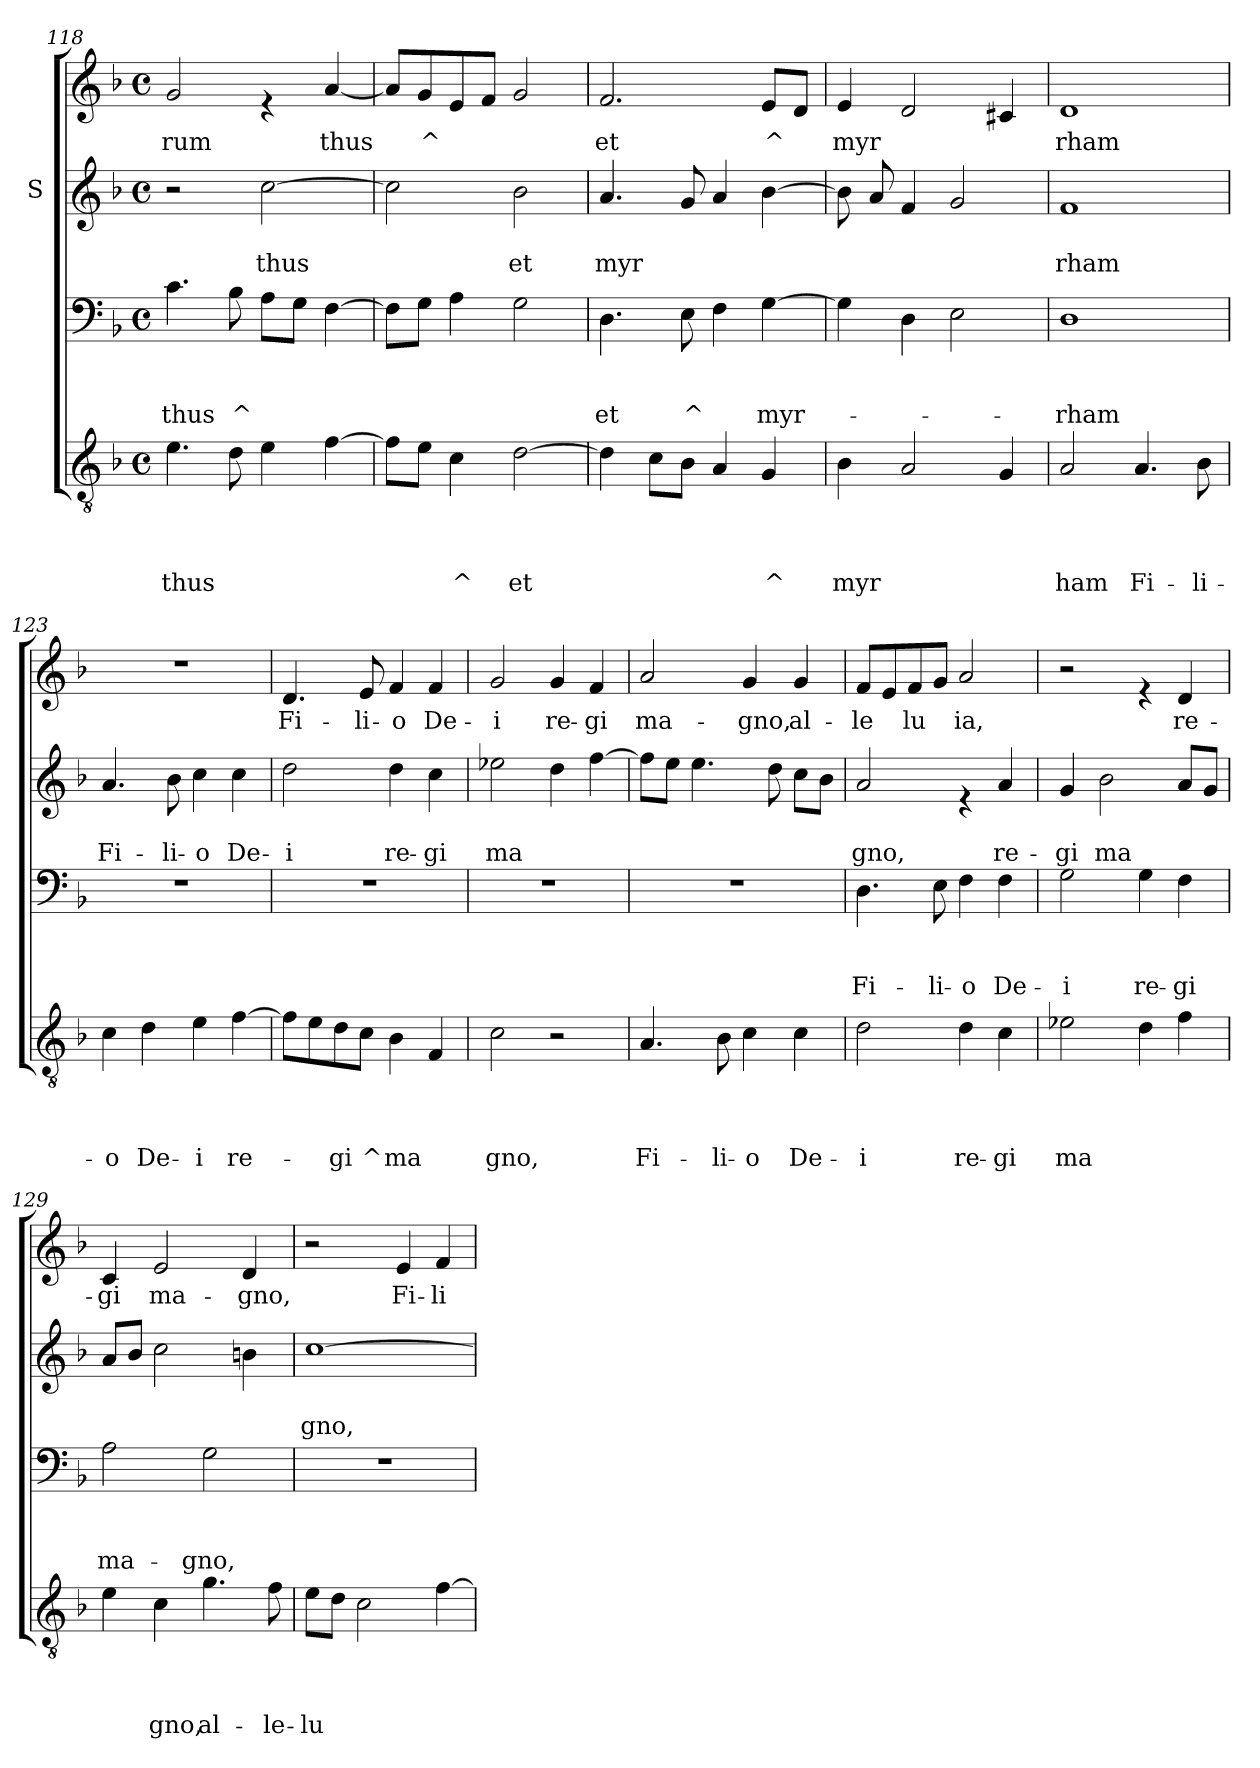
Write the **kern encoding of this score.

**kern	**text	**text	**text	**text	**kern	**text	**text	**text	**kern	**text	**text	**kern	**text
*part4	*part4	*part4	*part4	*part4	*part3	*part3	*part3	*part3	*part2	*part2	*part2	*part1	*part1
*staff4	*staff4	*staff4	*staff4	*staff4	*staff3	*staff3	*staff3	*staff3	*staff2	*staff2	*staff2	*staff1	*staff1
*	*	*	*	*	*	*	*	*	*I"S	*	*	*	*
*clefGv2	*	*	*	*	*clefF4	*	*	*	*clefG2	*	*	*clefG2	*
*k[b-]	*	*	*	*	*k[b-]	*	*	*	*k[b-]	*	*	*k[b-]	*
*F:	*	*	*	*	*F:	*	*	*	*F:	*	*	*F:	*
*M4/4	*	*	*	*	*M4/4	*	*	*	*M4/4	*	*	*M4/4	*
*met(c)	*	*	*	*	*met(c)	*	*	*	*met(c)	*	*	*met(c)	*
=118	=118	=118	=118	=118	=118	=118	=118	=118	=118	=118	=118	=118	=118
!	!	!	!	!LO:LY:b	!	!	!	!LO:LY:b	!	!	!	!	!LO:LY:b
4.e\	.	.	.	thus	4.c\	.	.	thus	2r	.	.	2g/	-rum
!	!	!	!	!	!	!	!	!LO:LY:b	!	!	!	!	!
8d\	.	.	.	.	8B-\	.	.	^	.	.	.	.	.
!	!	!	!	!	!	!	!	!	!	!	!LO:LY:b	!	!
4e\	.	.	.	.	8A\L	.	.	.	[>2cc\	.	thus	4re	.
.	.	.	.	.	8G\J	.	.	.	.	.	.	.	.
!	!	!	!	!	!	!	!	!	!	!	!	!	!LO:LY:b
[>4f\	.	.	.	.	[>4F\	.	.	.	.	.	.	[<4a/	thus
=119	=119	=119	=119	=119	=119	=119	=119	=119	=119	=119	=119	=119	=119
8f\L]	.	.	.	.	8F\L]	.	.	.	2cc\]	.	.	8a/L]	.
!	!	!	!	!	!	!	!	!	!	!	!	!	!LO:LY:b
8e\J	.	.	.	.	8G\J	.	.	.	.	.	.	8g/	^
!	!	!	!	!LO:LY:b	!	!	!	!	!	!	!	!	!
4c\	.	.	.	^	4A\	.	.	.	.	.	.	8e/	.
.	.	.	.	.	.	.	.	.	.	.	.	8f/J	.
!	!	!	!	!LO:LY:b	!	!	!	!	!	!	!LO:LY:b	!	!
[>2d\	.	.	.	et	2G\	.	.	.	2b-\	.	et	2g/	.
=120	=120	=120	=120	=120	=120	=120	=120	=120	=120	=120	=120	=120	=120
!	!	!	!	!	!	!	!	!LO:LY:b	!	!	!LO:LY:b	!	!LO:LY:b
4d\]	.	.	.	.	4.D\	.	.	et	4.a/	.	myr	2.f/	et
8c\L	.	.	.	.	.	.	.	.	.	.	.	.	.
!	!	!	!	!	!	!	!	!LO:LY:b	!	!	!	!	!
8B-\J	.	.	.	.	8E\	.	.	^	8g/	.	.	.	.
4A/	.	.	.	.	4F\	.	.	.	4a/	.	.	.	.
!	!	!	!	!LO:LY:b	!	!	!	!LO:LY:b	!	!	!	!	!LO:LY:b
4G/	.	.	.	^	[>4G\	.	.	myr-	[>4b-\	.	.	8e/L	^
.	.	.	.	.	.	.	.	.	.	.	.	8d/J	.
!!LO:LB:g=z
=121	=121	=121	=121	=121	=121	=121	=121	=121	=121	=121	=121	=121	=121
!	!	!	!	!LO:LY:b	!	!	!	!	!	!	!	!	!LO:LY:b
4B-\	.	.	.	myr	4G\]	.	.	.	8b-\]	.	.	4e/	myr
.	.	.	.	.	.	.	.	.	8a/	.	.	.	.
2A/	.	.	.	.	4D\	.	.	.	4f/	.	.	2d/	.
.	.	.	.	.	2E\	.	.	.	2g/	.	.	.	.
4G/	.	.	.	.	.	.	.	.	.	.	.	4c#X/	.
=122	=122	=122	=122	=122	=122	=122	=122	=122	=122	=122	=122	=122	=122
!	!	!	!	!LO:LY:b	!	!	!	!LO:LY:b	!	!	!LO:LY:b	!	!LO:LY:b
2A/	.	.	.	ham	1D	.	.	-rham	1f	.	rham	1d	rham
!	!	!	!	!LO:LY:b	!	!	!	!	!	!	!	!	!
4.A/	.	.	.	Fi-	.	.	.	.	.	.	.	.	.
!	!	!	!	!LO:LY:b	!	!	!	!	!	!	!	!	!
8B-\	.	.	.	-li-	.	.	.	.	.	.	.	.	.
=123	=123	=123	=123	=123	=123	=123	=123	=123	=123	=123	=123	=123	=123
!	!	!	!	!LO:LY:b	!	!	!	!	!	!	!LO:LY:b	!	!
4c\	.	.	.	-o	1r	.	.	.	4.a/	.	Fi-	1r	.
!	!	!	!	!LO:LY:b	!	!	!	!	!	!	!	!	!
4d\	.	.	.	De-	.	.	.	.	.	.	.	.	.
!	!	!	!	!	!	!	!	!	!	!	!LO:LY:b	!	!
.	.	.	.	.	.	.	.	.	8b-\	.	-li-	.	.
!	!	!	!	!LO:LY:b	!	!	!	!	!	!	!LO:LY:b	!	!
4e\	.	.	.	-i	.	.	.	.	4cc\	.	-o	.	.
!	!	!	!	!LO:LY:b	!	!	!	!	!	!	!LO:LY:b	!	!
[>4f\	.	.	.	re-	.	.	.	.	4cc\	.	De-	.	.
=124	=124	=124	=124	=124	=124	=124	=124	=124	=124	=124	=124	=124	=124
!	!	!	!	!	!	!	!	!	!	!	!LO:LY:b	!	!LO:LY:b
8f\L]	.	.	.	.	1r	.	.	.	2dd\	.	-i	4.d/	Fi-
8e\	.	.	.	.	.	.	.	.	.	.	.	.	.
!	!	!	!	!LO:LY:b	!	!	!	!	!	!	!	!	!
8d\	.	.	.	-gi	.	.	.	.	.	.	.	.	.
!	!	!	!	!LO:LY:b	!	!	!	!	!	!	!	!	!LO:LY:b
8c\J	.	.	.	^	.	.	.	.	.	.	.	8e/	-li-
!	!	!	!	!LO:LY:b	!	!	!	!	!	!	!LO:LY:b	!	!LO:LY:b
4B-\	.	.	.	ma	.	.	.	.	4dd\	.	re-	4f/	-o
!	!	!	!	!	!	!	!	!	!	!	!LO:LY:b	!	!LO:LY:b
4F/	.	.	.	.	.	.	.	.	4cc\	.	-gi	4f/	De-
=125	=125	=125	=125	=125	=125	=125	=125	=125	=125	=125	=125	=125	=125
!	!	!	!	!LO:LY:b	!	!	!	!	!	!	!LO:LY:b	!	!LO:LY:b
2c\	.	.	.	gno,	1r	.	.	.	2ee-X\	.	ma	2g/	-i
!	!	!	!	!	!	!	!	!	!	!	!	!	!LO:LY:b
2r	.	.	.	.	.	.	.	.	4dd\	.	.	4g/	re-
!	!	!	!	!	!	!	!	!	!	!	!	!	!LO:LY:b
.	.	.	.	.	.	.	.	.	[>4ff\	.	.	4f/	-gi
!!LO:LB:g=z
=126	=126	=126	=126	=126	=126	=126	=126	=126	=126	=126	=126	=126	=126
!	!	!	!	!LO:LY:b	!	!	!	!	!	!	!	!	!LO:LY:b
4.A/	.	.	.	Fi-	1r	.	.	.	8ff\L]	.	.	2a/	ma-
.	.	.	.	.	.	.	.	.	8ee\J	.	.	.	.
.	.	.	.	.	.	.	.	.	4.ee\	.	.	.	.
!	!	!	!	!LO:LY:b	!	!	!	!	!	!	!	!	!
8B-\	.	.	.	-li-	.	.	.	.	.	.	.	.	.
!	!	!	!	!LO:LY:b	!	!	!	!	!	!	!	!	!LO:LY:b
4c\	.	.	.	-o	.	.	.	.	.	.	.	4g/	-gno,
.	.	.	.	.	.	.	.	.	8dd\	.	.	.	.
!	!	!	!	!LO:LY:b	!	!	!	!	!	!	!	!	!LO:LY:b
4c\	.	.	.	De-	.	.	.	.	8cc\L	.	.	4g/	al-
.	.	.	.	.	.	.	.	.	8b-\J	.	.	.	.
=127	=127	=127	=127	=127	=127	=127	=127	=127	=127	=127	=127	=127	=127
!	!	!	!	!LO:LY:b	!	!	!	!LO:LY:b	!	!	!LO:LY:b	!	!LO:LY:b
2d\	.	.	.	-i	4.D\	.	.	Fi-	2a/	.	gno,	8f/L	-le
.	.	.	.	.	.	.	.	.	.	.	.	8e/	.
!	!	!	!	!	!	!	!	!	!	!	!	!	!LO:LY:b
.	.	.	.	.	.	.	.	.	.	.	.	8f/	lu
!	!	!	!	!	!	!	!	!LO:LY:b	!	!	!	!	!
.	.	.	.	.	8E\	.	.	-li-	.	.	.	8g/J	.
!	!	!	!	!LO:LY:b	!	!	!	!LO:LY:b	!	!	!	!	!LO:LY:b
4d\	.	.	.	re-	4F\	.	.	-o	4re	.	.	2a/	ia,
!	!	!	!	!LO:LY:b	!	!	!	!LO:LY:b	!	!	!LO:LY:b	!	!
4c\	.	.	.	-gi	4F\	.	.	De-	4a/	.	re-	.	.
=128	=128	=128	=128	=128	=128	=128	=128	=128	=128	=128	=128	=128	=128
!	!	!	!	!LO:LY:b	!	!	!	!LO:LY:b	!	!	!LO:LY:b	!	!
2e-X\	.	.	.	ma	2G\	.	.	-i	4g/	.	-gi	2r	.
!	!	!	!	!	!	!	!	!	!	!	!LO:LY:b	!	!
.	.	.	.	.	.	.	.	.	2b-\	.	ma	.	.
!	!	!	!	!	!	!	!	!LO:LY:b	!	!	!	!	!
4d\	.	.	.	.	4G\	.	.	re-	.	.	.	4re	.
!	!	!	!	!	!	!	!	!LO:LY:b	!	!	!	!	!LO:LY:b
4f\	.	.	.	.	4F\	.	.	-gi	8a/L	.	.	4d/	re-
.	.	.	.	.	.	.	.	.	8g/J	.	.	.	.
=129	=129	=129	=129	=129	=129	=129	=129	=129	=129	=129	=129	=129	=129
!	!	!	!	!	!	!	!	!LO:LY:b	!	!	!	!	!LO:LY:b
4e\	.	.	.	.	2A\	.	.	ma-	8a/L	.	.	4c/	-gi
.	.	.	.	.	.	.	.	.	8b-/J	.	.	.	.
!	!	!	!	!LO:LY:b	!	!	!	!	!	!	!	!	!LO:LY:b
4c\	.	.	.	gno,	.	.	.	.	2cc\	.	.	2e/	ma-
!	!	!	!	!LO:LY:b	!	!	!	!LO:LY:b	!	!	!	!	!
4.g\	.	.	.	al-	2G\	.	.	-gno,	.	.	.	.	.
!	!	!	!	!	!	!	!	!	!	!	!	!	!LO:LY:b
.	.	.	.	.	.	.	.	.	4bn\	.	.	4d/	-gno,
!	!	!	!	!LO:LY:b	!	!	!	!	!	!	!	!	!
8f\	.	.	.	-le-	.	.	.	.	.	.	.	.	.
!!LO:PB:g=z
=130	=130	=130	=130	=130	=130	=130	=130	=130	=130	=130	=130	=130	=130
!	!	!	!	!LO:LY:b	!	!	!	!	!	!	!LO:LY:b	!	!
8e\L	.	.	.	-lu	1r	.	.	.	[>1cc	.	gno,	2r	.
8d\J	.	.	.	.	.	.	.	.	.	.	.	.	.
2c\	.	.	.	.	.	.	.	.	.	.	.	.	.
!	!	!	!	!	!	!	!	!	!	!	!	!	!LO:LY:b
.	.	.	.	.	.	.	.	.	.	.	.	4e/	Fi-
!	!	!	!	!	!	!	!	!	!	!	!	!	!LO:LY:b
[>4f\	.	.	.	.	.	.	.	.	.	.	.	4f/	-li-
=	=	=	=	=	=	=	=	=	=	=	=	=	=
*-	*-	*-	*-	*-	*-	*-	*-	*-	*-	*-	*-	*-	*-
